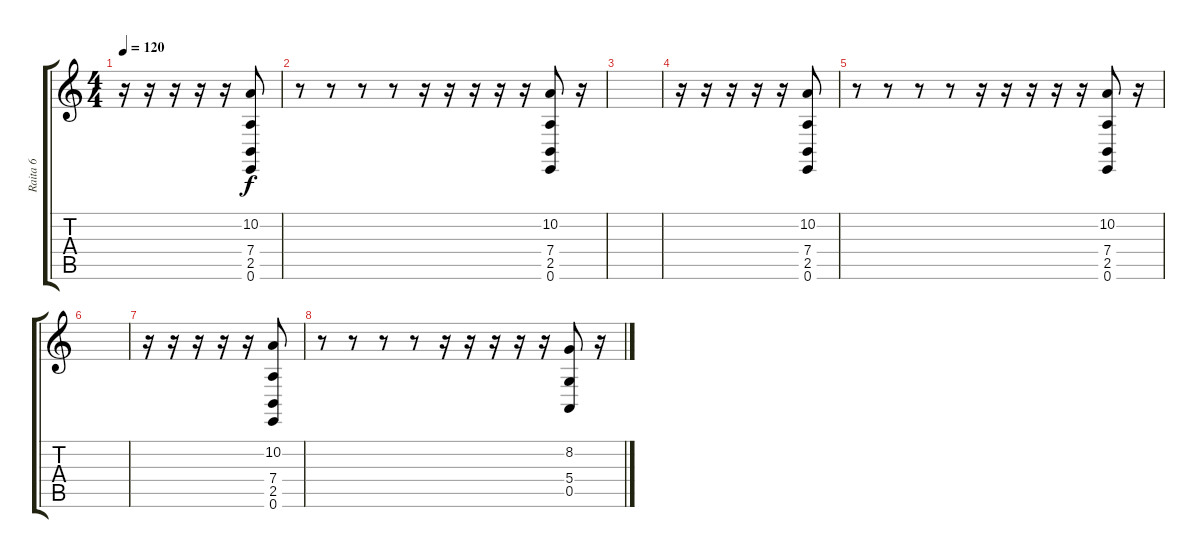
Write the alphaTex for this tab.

\track ("Raita 6" "Raita 6") {instrument orchestralharp}
\staff {score tabs}
\tuning (E4 B3 G3 D3 A2 E2) {hide}
\ts (4 4)
\tempo 120
\clef g2
\ks c
r.16{dy f} r.16 r.16 r.16 r.16 (10.2 7.4 2.5 0.6).8 |
r.8 r.8 r.8 r.8 r.16 r.16 r.16 r.16 r.16 (10.2 7.4 2.5 0.6).8 r.16 |
|
r.16 r.16 r.16 r.16 r.16 (10.2 7.4 2.5 0.6).8 |
r.8 r.8 r.8 r.8 r.16 r.16 r.16 r.16 r.16 (10.2 7.4 2.5 0.6).8 r.16 |
|
r.16 r.16 r.16 r.16 r.16 (10.2 7.4 2.5 0.6).8 |
r.8 r.8 r.8 r.8 r.16 r.16 r.16 r.16 r.16 (8.2 5.4 0.5).8 r.16
